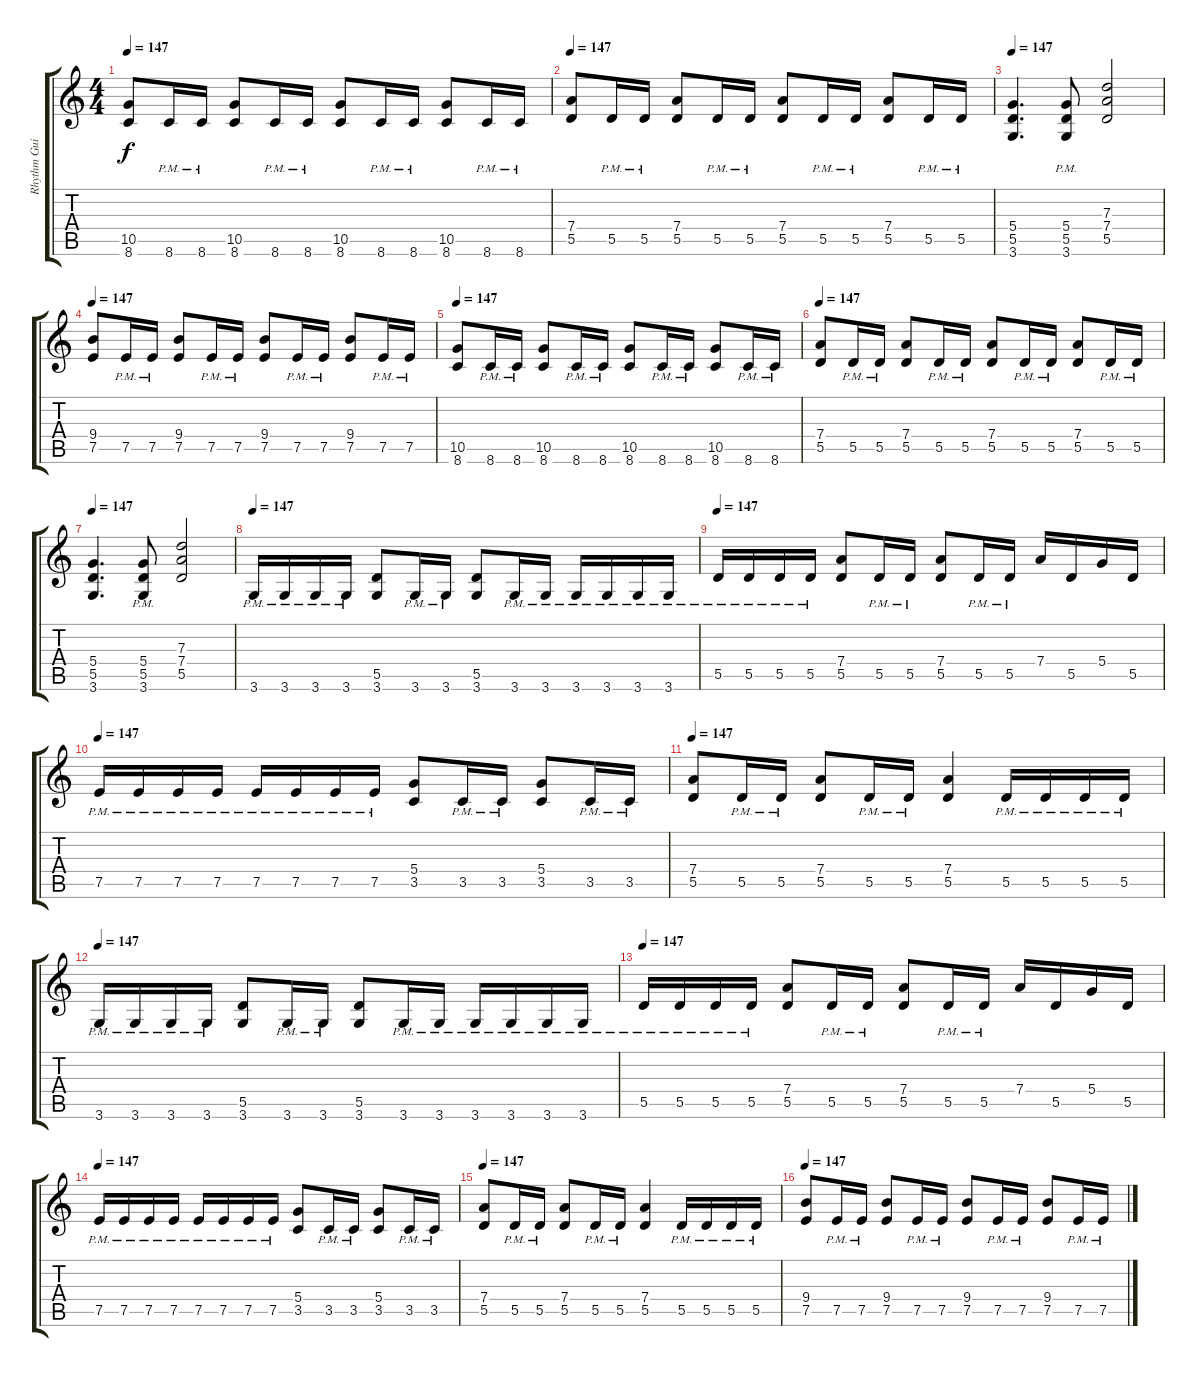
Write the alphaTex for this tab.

\track ("Rhythm Guitar" "Rhythm Gui") {instrument distortionguitar}
\staff {score tabs}
\tuning (E4 B3 G3 D3 A2 E2) {hide}
\ts (4 4)
\tempo 147
\clef g2
\ks c
(10.5 8.6).8{dy f} 8.6{pm}.16 8.6{pm}.16 (10.5 8.6).8 8.6{pm}.16 8.6{pm}.16 (10.5 8.6).8 8.6{pm}.16 8.6{pm}.16 (10.5 8.6).8 8.6{pm}.16 8.6{pm}.16 |
\tempo 147
(7.4 5.5).8 5.5{pm}.16 5.5{pm}.16 (7.4 5.5).8 5.5{pm}.16 5.5{pm}.16 (7.4 5.5).8 5.5{pm}.16 5.5{pm}.16 (7.4 5.5).8 5.5{pm}.16 5.5{pm}.16 |
\tempo 147
(5.4 5.5 3.6).4{d} (5.4{pm} 5.5{pm} 3.6{pm}).8 (7.3 7.4 5.5).2 |
\tempo 147
(9.4 7.5).8 7.5{pm}.16 7.5{pm}.16 (9.4 7.5).8 7.5{pm}.16 7.5{pm}.16 (9.4 7.5).8 7.5{pm}.16 7.5{pm}.16 (9.4 7.5).8 7.5{pm}.16 7.5{pm}.16 |
\tempo 147
(10.5 8.6).8 8.6{pm}.16 8.6{pm}.16 (10.5 8.6).8 8.6{pm}.16 8.6{pm}.16 (10.5 8.6).8 8.6{pm}.16 8.6{pm}.16 (10.5 8.6).8 8.6{pm}.16 8.6{pm}.16 |
\tempo 147
(7.4 5.5).8 5.5{pm}.16 5.5{pm}.16 (7.4 5.5).8 5.5{pm}.16 5.5{pm}.16 (7.4 5.5).8 5.5{pm}.16 5.5{pm}.16 (7.4 5.5).8 5.5{pm}.16 5.5{pm}.16 |
\tempo 147
(5.4 5.5 3.6).4{d} (5.4{pm} 5.5{pm} 3.6{pm}).8 (7.3 7.4 5.5).2 |
\tempo 147
3.6{pm}.16 3.6{pm}.16 3.6{pm}.16 3.6{pm}.16 (5.5 3.6).8 3.6{pm}.16 3.6{pm}.16 (5.5 3.6).8 3.6{pm}.16 3.6{pm}.16 3.6{pm}.16 3.6{pm}.16 3.6{pm}.16 3.6{pm}.16 |
\tempo 147
5.5{pm}.16 5.5{pm}.16 5.5{pm}.16 5.5{pm}.16 (7.4 5.5).8 5.5{pm}.16 5.5{pm}.16 (7.4 5.5).8 5.5{pm}.16 5.5{pm}.16 7.4.16 5.5.16 5.4.16 5.5.16 |
\tempo 147
7.5{pm}.16 7.5{pm}.16 7.5{pm}.16 7.5{pm}.16 7.5{pm}.16 7.5{pm}.16 7.5{pm}.16 7.5{pm}.16 (5.4 3.5).8 3.5{pm}.16 3.5{pm}.16 (5.4 3.5).8 3.5{pm}.16 3.5{pm}.16 |
\tempo 147
(7.4 5.5).8 5.5{pm}.16 5.5{pm}.16 (7.4 5.5).8 5.5{pm}.16 5.5{pm}.16 (7.4 5.5).4 5.5{pm}.16 5.5{pm}.16 5.5{pm}.16 5.5{pm}.16 |
\tempo 147
3.6{pm}.16 3.6{pm}.16 3.6{pm}.16 3.6{pm}.16 (5.5 3.6).8 3.6{pm}.16 3.6{pm}.16 (5.5 3.6).8 3.6{pm}.16 3.6{pm}.16 3.6{pm}.16 3.6{pm}.16 3.6{pm}.16 3.6{pm}.16 |
\tempo 147
5.5{pm}.16 5.5{pm}.16 5.5{pm}.16 5.5{pm}.16 (7.4 5.5).8 5.5{pm}.16 5.5{pm}.16 (7.4 5.5).8 5.5{pm}.16 5.5{pm}.16 7.4.16 5.5.16 5.4.16 5.5.16 |
\tempo 147
7.5{pm}.16 7.5{pm}.16 7.5{pm}.16 7.5{pm}.16 7.5{pm}.16 7.5{pm}.16 7.5{pm}.16 7.5{pm}.16 (5.4 3.5).8 3.5{pm}.16 3.5{pm}.16 (5.4 3.5).8 3.5{pm}.16 3.5{pm}.16 |
\tempo 147
(7.4 5.5).8 5.5{pm}.16 5.5{pm}.16 (7.4 5.5).8 5.5{pm}.16 5.5{pm}.16 (7.4 5.5).4 5.5{pm}.16 5.5{pm}.16 5.5{pm}.16 5.5{pm}.16 |
\tempo 147
(9.4 7.5).8 7.5{pm}.16 7.5{pm}.16 (9.4 7.5).8 7.5{pm}.16 7.5{pm}.16 (9.4 7.5).8 7.5{pm}.16 7.5{pm}.16 (9.4 7.5).8 7.5{pm}.16 7.5{pm}.16
